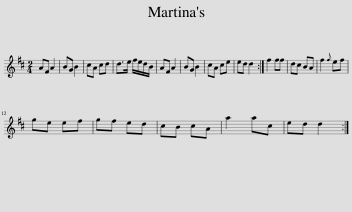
X:1
L:1/8
M:2/4
I:linebreak $
K:D
V:1 treble
V:1
 AF A2 | BG B2 | cA cd | d>e f/e/d/B/ | AF A2 | %5
 BG B2 | cA ce | ed d2 :| f2 ff | dc BA | %10
 f2{f} ef |$ ge ef | gf ed | cB cA | a2 ac | %15
 ed d2 :| %16
